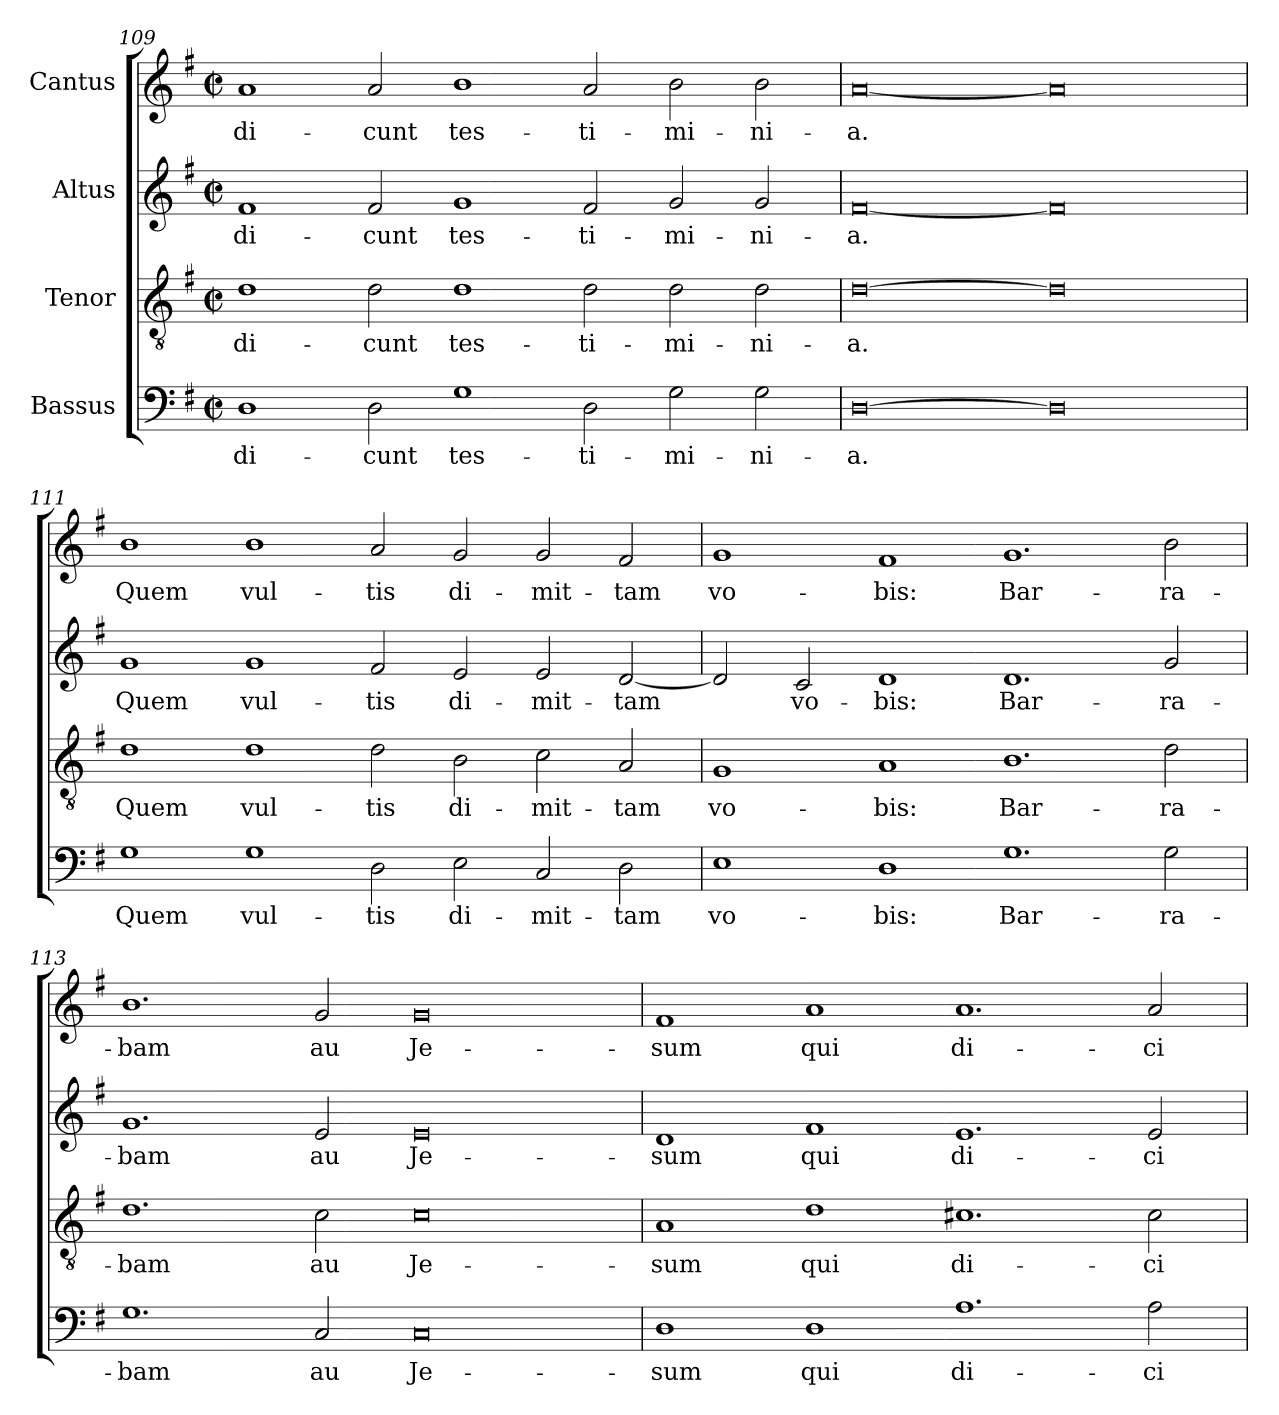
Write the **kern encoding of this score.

**kern	**text	**kern	**text	**kern	**text	**kern	**text
*part4	*part4	*part3	*part3	*part2	*part2	*part1	*part1
*staff4	*staff4	*staff3	*staff3	*staff2	*staff2	*staff1	*staff1
*I"Bassus	*	*I"Tenor	*	*I"Altus	*	*I"Cantus	*
!!LO:LB:g=z
*clefF4	*	*clefGv2	*	*clefG2	*	*clefG2	*
*k[f#]	*	*k[f#]	*	*k[f#]	*	*k[f#]	*
*G:	*	*G:	*	*G:	*	*G:	*
*M2/2	*	*M2/2	*	*M2/2	*	*M2/2	*
*met(c|)	*	*met(c|)	*	*met(c|)	*	*met(c|)	*
=109	=109	=109	=109	=109	=109	=109	=109
!	!LO:LY:b	!	!LO:LY:b	!	!LO:LY:b	!	!LO:LY:b
1D	di-	1d	di-	1f#	di-	1a	di-
!	!LO:LY:b	!	!LO:LY:b	!	!LO:LY:b	!	!LO:LY:b
2D\	-cunt	2d\	-cunt	2f#/	-cunt	2a/	-cunt
!	!LO:LY:b	!	!LO:LY:b	!	!LO:LY:b	!	!LO:LY:b
1G	tes-	1d	tes-	1g	tes-	1b	tes-
!	!LO:LY:b	!	!LO:LY:b	!	!LO:LY:b	!	!LO:LY:b
2D\	-ti-	2d\	-ti-	2f#/	-ti-	2a/	-ti-
!	!LO:LY:b	!	!LO:LY:b	!	!LO:LY:b	!	!LO:LY:b
2G\	-mi-	2d\	-mi-	2g/	-mi-	2b\	-mi-
!	!LO:LY:b	!	!LO:LY:b	!	!LO:LY:b	!	!LO:LY:b
2G\	-ni-	2d\	-ni-	2g/	-ni-	2b\	-ni-
=110	=110	=110	=110	=110	=110	=110	=110
!	!LO:LY:b	!	!LO:LY:b	!	!LO:LY:b	!	!LO:LY:b
[0D	-a.	[0d	-a.	[0f#	-a.	[0a	-a.
0D]	.	0d]	.	0f#]	.	0a]	.
=111	=111	=111	=111	=111	=111	=111	=111
!	!LO:LY:b	!	!LO:LY:b	!	!LO:LY:b	!	!LO:LY:b
1G	Quem	1d	Quem	1g	Quem	1b	Quem
!	!LO:LY:b	!	!LO:LY:b	!	!LO:LY:b	!	!LO:LY:b
1G	vul-	1d	vul-	1g	vul-	1b	vul-
!	!LO:LY:b	!	!LO:LY:b	!	!LO:LY:b	!	!LO:LY:b
2D\	-tis	2d\	-tis	2f#/	-tis	2a/	-tis
!	!LO:LY:b	!	!LO:LY:b	!	!LO:LY:b	!	!LO:LY:b
2E\	di-	2B\	di-	2e/	di-	2g/	di-
!	!LO:LY:b	!	!LO:LY:b	!	!LO:LY:b	!	!LO:LY:b
2C/	-mit-	2c\	-mit-	2e/	-mit-	2g/	-mit-
!	!LO:LY:b	!	!LO:LY:b	!	!LO:LY:b	!	!LO:LY:b
2D\	-tam	2A/	-tam	[2d/	-tam	2f#/	-tam
=112	=112	=112	=112	=112	=112	=112	=112
!	!LO:LY:b	!	!LO:LY:b	!	!	!	!LO:LY:b
1E	vo-	1G	vo-	2d/]	.	1g	vo-
!	!	!	!	!	!LO:LY:b	!	!
.	.	.	.	2c/	vo-	.	.
!	!LO:LY:b	!	!LO:LY:b	!	!LO:LY:b	!	!LO:LY:b
1D	-bis:	1A	-bis:	1d	-bis:	1f#	-bis:
!	!LO:LY:b	!	!LO:LY:b	!	!LO:LY:b	!	!LO:LY:b
1.G	Bar-	1.B	Bar-	1.d	Bar-	1.g	Bar-
!	!LO:LY:b	!	!LO:LY:b	!	!LO:LY:b	!	!LO:LY:b
2G\	-ra-	2d\	-ra-	2g/	-ra-	2b\	-ra-
!!LO:LB:g=z
=113	=113	=113	=113	=113	=113	=113	=113
!	!LO:LY:b	!	!LO:LY:b	!	!LO:LY:b	!	!LO:LY:b
1.G	-bam	1.d	-bam	1.g	-bam	1.b	-bam
!	!LO:LY:b	!	!LO:LY:b	!	!LO:LY:b	!	!LO:LY:b
2C/	au	2c\	au	2e/	au	2g/	au
!	!LO:LY:b	!	!LO:LY:b	!	!LO:LY:b	!	!LO:LY:b
0C	Je-	0c	Je-	0e	Je-	0g	Je-
=114	=114	=114	=114	=114	=114	=114	=114
!	!LO:LY:b	!	!LO:LY:b	!	!LO:LY:b	!	!LO:LY:b
1D	-sum	1A	-sum	1d	-sum	1f#	-sum
!	!LO:LY:b	!	!LO:LY:b	!	!LO:LY:b	!	!LO:LY:b
1D	qui	1d	qui	1f#	qui	1a	qui
!	!LO:LY:b	!	!LO:LY:b	!	!LO:LY:b	!	!LO:LY:b
1.A	di-	1.c#X	di-	1.e	di-	1.a	di-
!	!LO:LY:b	!	!LO:LY:b	!	!LO:LY:b	!	!LO:LY:b
2A\	-ci-	2c#\	-ci-	2e/	-ci-	2a/	-ci-
=	=	=	=	=	=	=	=
*-	*-	*-	*-	*-	*-	*-	*-
